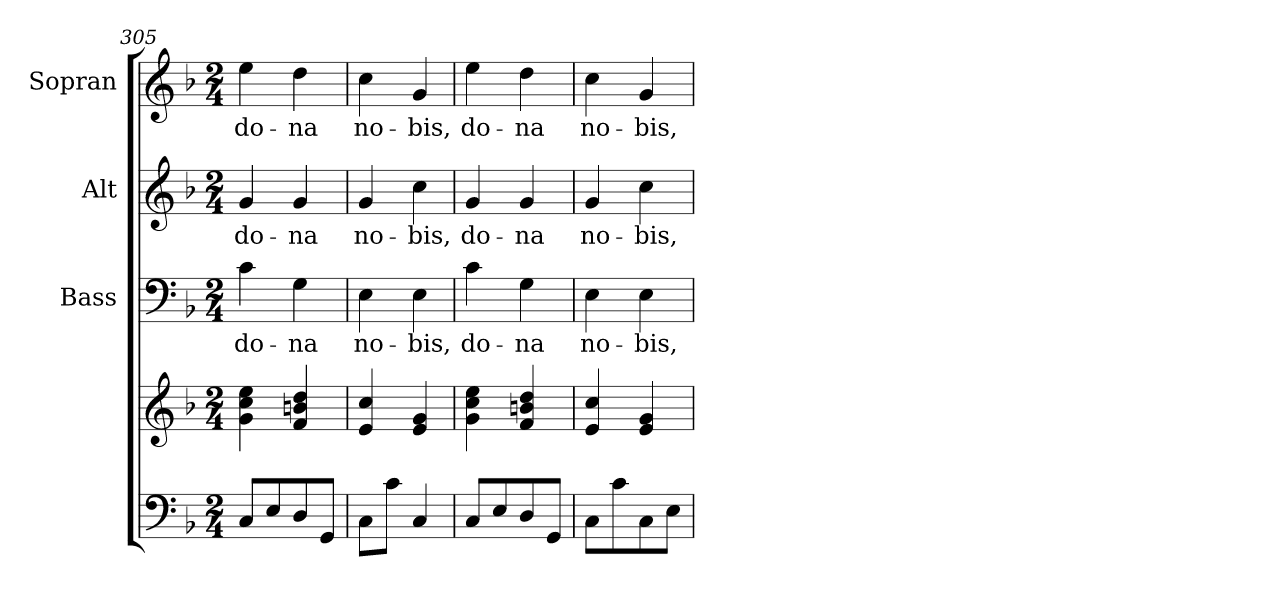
**kern	**kern	**kern	**text	**kern	**text	**kern	**text
*part4	*part4	*part3	*part3	*part2	*part2	*part1	*part1
*staff5	*staff4	*staff3	*staff3	*staff2	*staff2	*staff1	*staff1
*	*	*I"Bass	*	*I"Alt	*	*I"Sopran	*
*	*	*I'B.	*	*I'A.	*	*I'S.	*
*clefF4	*clefG2	*clefF4	*	*clefG2	*	*clefG2	*
*k[b-]	*k[b-]	*k[b-]	*	*k[b-]	*	*k[b-]	*
*F:	*F:	*F:	*	*F:	*	*F:	*
*M2/4	*M2/4	*M2/4	*	*M2/4	*	*M2/4	*
=305	=305	=305	=305	=305	=305	=305	=305
!	!	!	!LO:LY:b	!	!LO:LY:b	!	!LO:LY:b
8C/L	4g\ 4cc\ 4ee\	4c\	do-	4g/	do-	4ee\	do-
8E/	.	.	.	.	.	.	.
!	!	!	!LO:LY:b	!	!LO:LY:b	!	!LO:LY:b
8D/	4f/ 4bn/ 4dd/	4G\	-na	4g/	-na	4dd\	-na
8GG/J	.	.	.	.	.	.	.
=306	=306	=306	=306	=306	=306	=306	=306
!	!	!	!LO:LY:b	!	!LO:LY:b	!	!LO:LY:b
8C\L	4e/ 4cc/	4E\	no-	4g/	no-	4cc\	no-
8c\J	.	.	.	.	.	.	.
!	!	!	!LO:LY:b	!	!LO:LY:b	!	!LO:LY:b
4C/	4e/ 4g/	4E\	-bis,	4cc\	-bis,	4g/	-bis,
=307	=307	=307	=307	=307	=307	=307	=307
!	!	!	!LO:LY:b	!	!LO:LY:b	!	!LO:LY:b
8C/L	4g\ 4cc\ 4ee\	4c\	do-	4g/	do-	4ee\	do-
8E/	.	.	.	.	.	.	.
!	!	!	!LO:LY:b	!	!LO:LY:b	!	!LO:LY:b
8D/	4f/ 4bn/ 4dd/	4G\	-na	4g/	-na	4dd\	-na
8GG/J	.	.	.	.	.	.	.
=308	=308	=308	=308	=308	=308	=308	=308
!	!	!	!LO:LY:b	!	!LO:LY:b	!	!LO:LY:b
8C\L	4e/ 4cc/	4E\	no-	4g/	no-	4cc\	no-
8c\	.	.	.	.	.	.	.
!	!	!	!LO:LY:b	!	!LO:LY:b	!	!LO:LY:b
8C\	4e/ 4g/	4E\	-bis,	4cc\	-bis,	4g/	-bis,
8E\J	.	.	.	.	.	.	.
=	=	=	=	=	=	=	=
*-	*-	*-	*-	*-	*-	*-	*-
